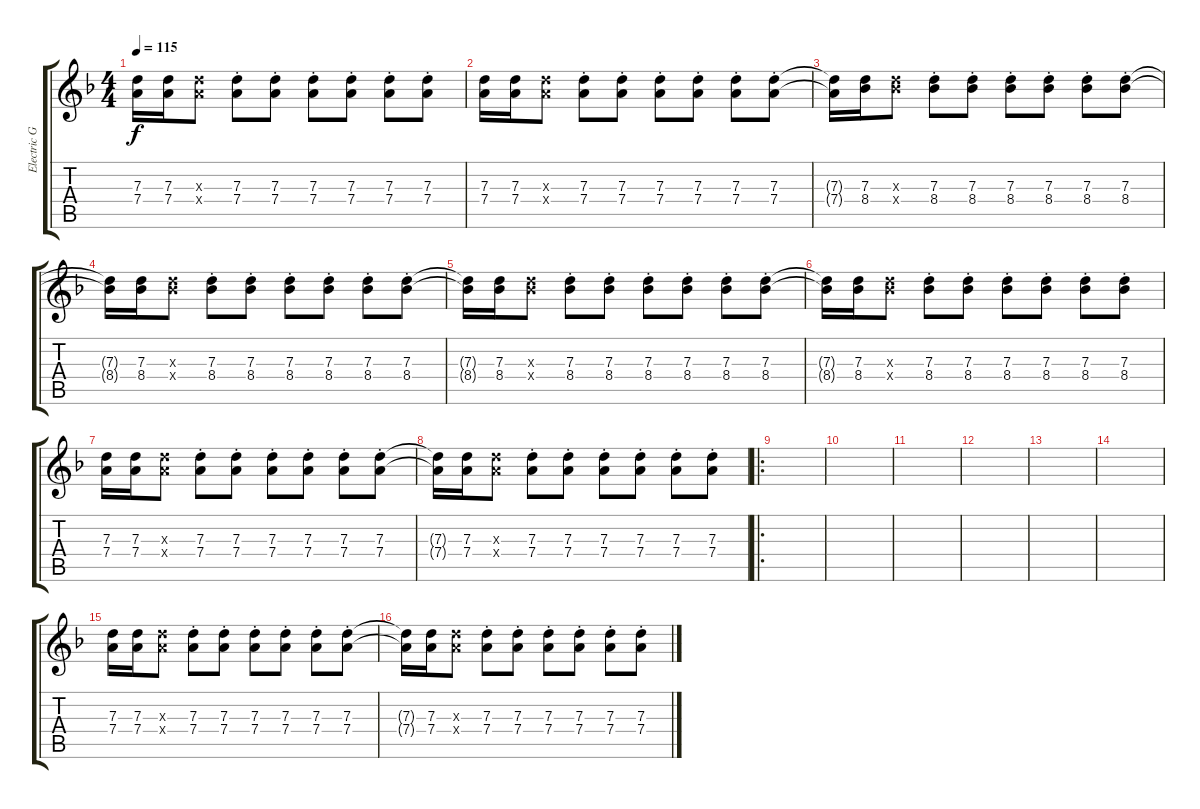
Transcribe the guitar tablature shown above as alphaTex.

\track ("Electric Guitar 2" "Electric G") {instrument overdrivenguitar}
\staff {score tabs}
\tuning (E4 B3 G3 D3 A2 E2) {hide}
\ts (4 4)
\tempo 115
\clef g2
\ks dminor
(7.3 7.4).16{dy f} (7.3 7.4).16 (7.3{x} 7.4{x}).8 (7.3{st} 7.4{st}).8 (7.3{st} 7.4{st}).8 (7.3{st} 7.4{st}).8 (7.3{st} 7.4{st}).8 (7.3{st} 7.4{st}).8 (7.3{st} 7.4{st}).8 |
(7.3 7.4).16 (7.3 7.4).16 (7.3{x} 7.4{x}).8 (7.3{st} 7.4{st}).8 (7.3{st} 7.4{st}).8 (7.3{st} 7.4{st}).8 (7.3{st} 7.4{st}).8 (7.3{st} 7.4{st}).8 (7.3{st} 7.4{st}).8 |
(7.3{t} 7.4{t}).16 (7.3 8.4).16 (7.3{x} 8.4{x}).8 (7.3{st} 8.4{st}).8 (7.3{st} 8.4{st}).8 (7.3{st} 8.4{st}).8 (7.3{st} 8.4{st}).8 (7.3{st} 8.4{st}).8 (7.3{st} 8.4{st}).8 |
(7.3{t} 8.4{t}).16 (7.3 8.4).16 (7.3{x} 8.4{x}).8 (7.3{st} 8.4{st}).8 (7.3{st} 8.4{st}).8 (7.3{st} 8.4{st}).8 (7.3{st} 8.4{st}).8 (7.3{st} 8.4{st}).8 (7.3{st} 8.4{st}).8 |
(7.3{t} 8.4{t}).16 (7.3 8.4).16 (7.3{x} 8.4{x}).8 (7.3{st} 8.4{st}).8 (7.3{st} 8.4{st}).8 (7.3{st} 8.4{st}).8 (7.3{st} 8.4{st}).8 (7.3{st} 8.4{st}).8 (7.3{st} 8.4{st}).8 |
(7.3{t} 8.4{t}).16 (7.3 8.4).16 (7.3{x} 8.4{x}).8 (7.3{st} 8.4{st}).8 (7.3{st} 8.4{st}).8 (7.3{st} 8.4{st}).8 (7.3{st} 8.4{st}).8 (7.3{st} 8.4{st}).8 (7.3{st} 8.4{st}).8 |
(7.3 7.4).16 (7.3 7.4).16 (7.3{x} 7.4{x}).8 (7.3{st} 7.4{st}).8 (7.3{st} 7.4{st}).8 (7.3{st} 7.4{st}).8 (7.3{st} 7.4{st}).8 (7.3{st} 7.4{st}).8 (7.3{st} 7.4{st}).8 |
(7.3{t} 7.4{t}).16 (7.3 7.4).16 (7.3{x} 7.4{x}).8 (7.3{st} 7.4{st}).8 (7.3{st} 7.4{st}).8 (7.3{st} 7.4{st}).8 (7.3{st} 7.4{st}).8 (7.3{st} 7.4{st}).8 (7.3{st} 7.4{st}).8 |
\ro
|
|
|
|
|
|
(7.3 7.4).16 (7.3 7.4).16 (7.3{x} 7.4{x}).8 (7.3{st} 7.4{st}).8 (7.3{st} 7.4{st}).8 (7.3{st} 7.4{st}).8 (7.3{st} 7.4{st}).8 (7.3{st} 7.4{st}).8 (7.3{st} 7.4{st}).8 |
(7.3{t} 7.4{t}).16 (7.3 7.4).16 (7.3{x} 7.4{x}).8 (7.3{st} 7.4{st}).8 (7.3{st} 7.4{st}).8 (7.3{st} 7.4{st}).8 (7.3{st} 7.4{st}).8 (7.3{st} 7.4{st}).8 (7.3{st} 7.4{st}).8
